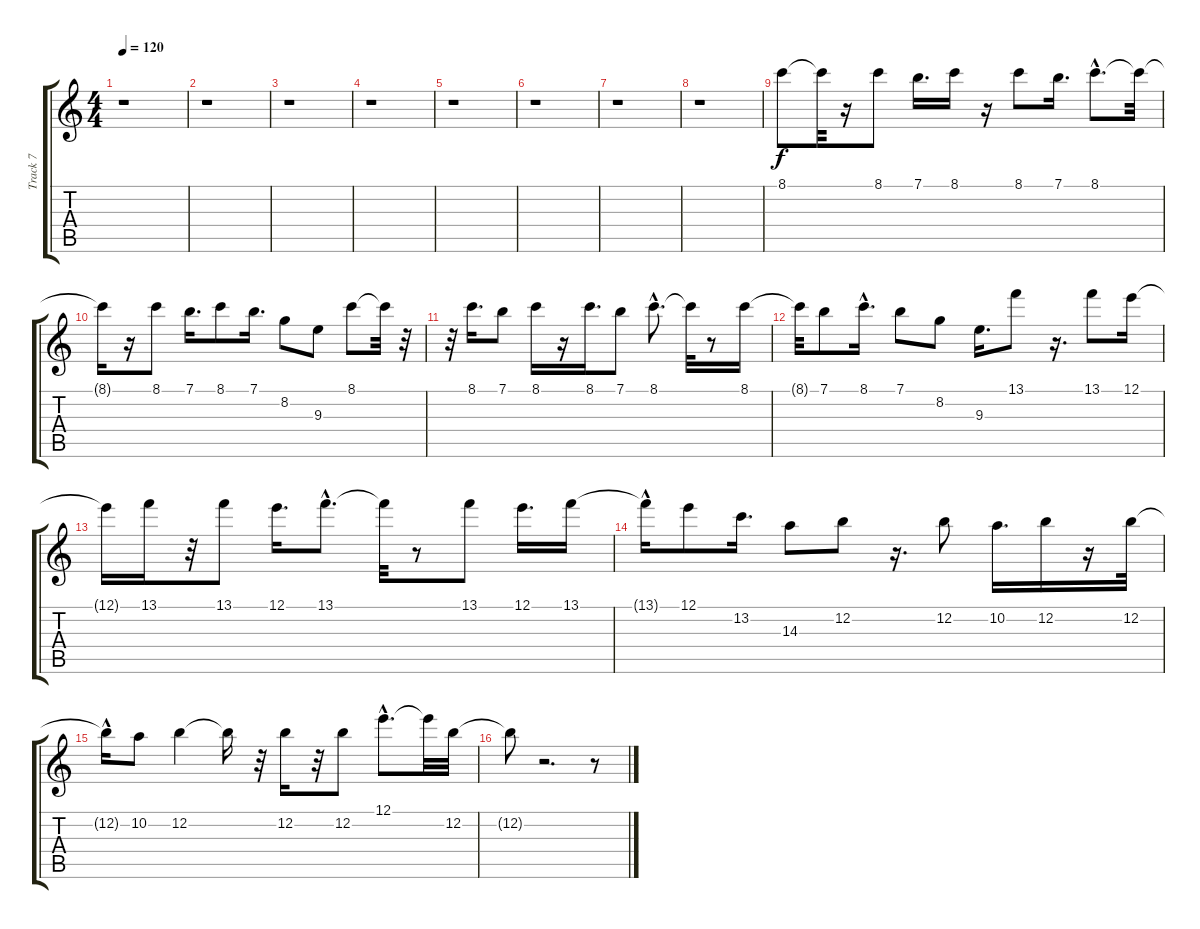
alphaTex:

\track ("Track 7" "Track 7") {instrument fretlessbass}
\staff {score tabs}
\tuning (E4 B3 G3 D3 A2 E2) {hide}
\ts (4 4)
\tempo 120
\clef g2
\ks c
r.1{dy f} |
r.1 |
r.1 |
r.1 |
r.1 |
r.1 |
r.1 |
r.1 |
8.1.8 8.1{t}.32 r.16 8.1.8 7.1.16{d} 8.1.16 r.16 8.1.8 7.1.16{d} 8.1{hac}.8{d} 8.1{t}.32 |
8.1{t}.16 r.16 8.1.8 7.1.16{d} 8.1.8 7.1.16{d} 8.2.8 9.3.8 8.1.8 8.1{t}.32 r.32 |
r.32 8.1.16{d} 7.1.8 8.1.16 r.16 8.1.16{d} 7.1.8 8.1{hac}.8{d} 8.1{t}.32 r.8 8.1.16 |
8.1{t}.32 7.1.8 8.1{hac}.16{d} 7.1.8 8.2.8 9.3.16{d} 13.1.8 r.16{d} 13.1.8 12.1.16 |
12.1{t}.16 13.1.16 r.32 13.1.8 12.1.16{d} 13.1{hac}.8{d} 13.1{t}.32 r.8 13.1.8 12.1.16{d} 13.1.16 |
13.1{hac t}.16 12.1.8 13.2.16{d} 14.3.8 12.2.8 r.16{d} 12.2.8 10.2.16{d} 12.2.16 r.16 12.2.32 |
12.2{hac t}.16 10.2.8 12.2.4 12.2{t}.16 r.32 12.2.16 r.32 12.2.8 12.1{hac}.8{d} 12.1{t}.32 12.2.32 |
12.2{t}.8 r.2{d} r.8
